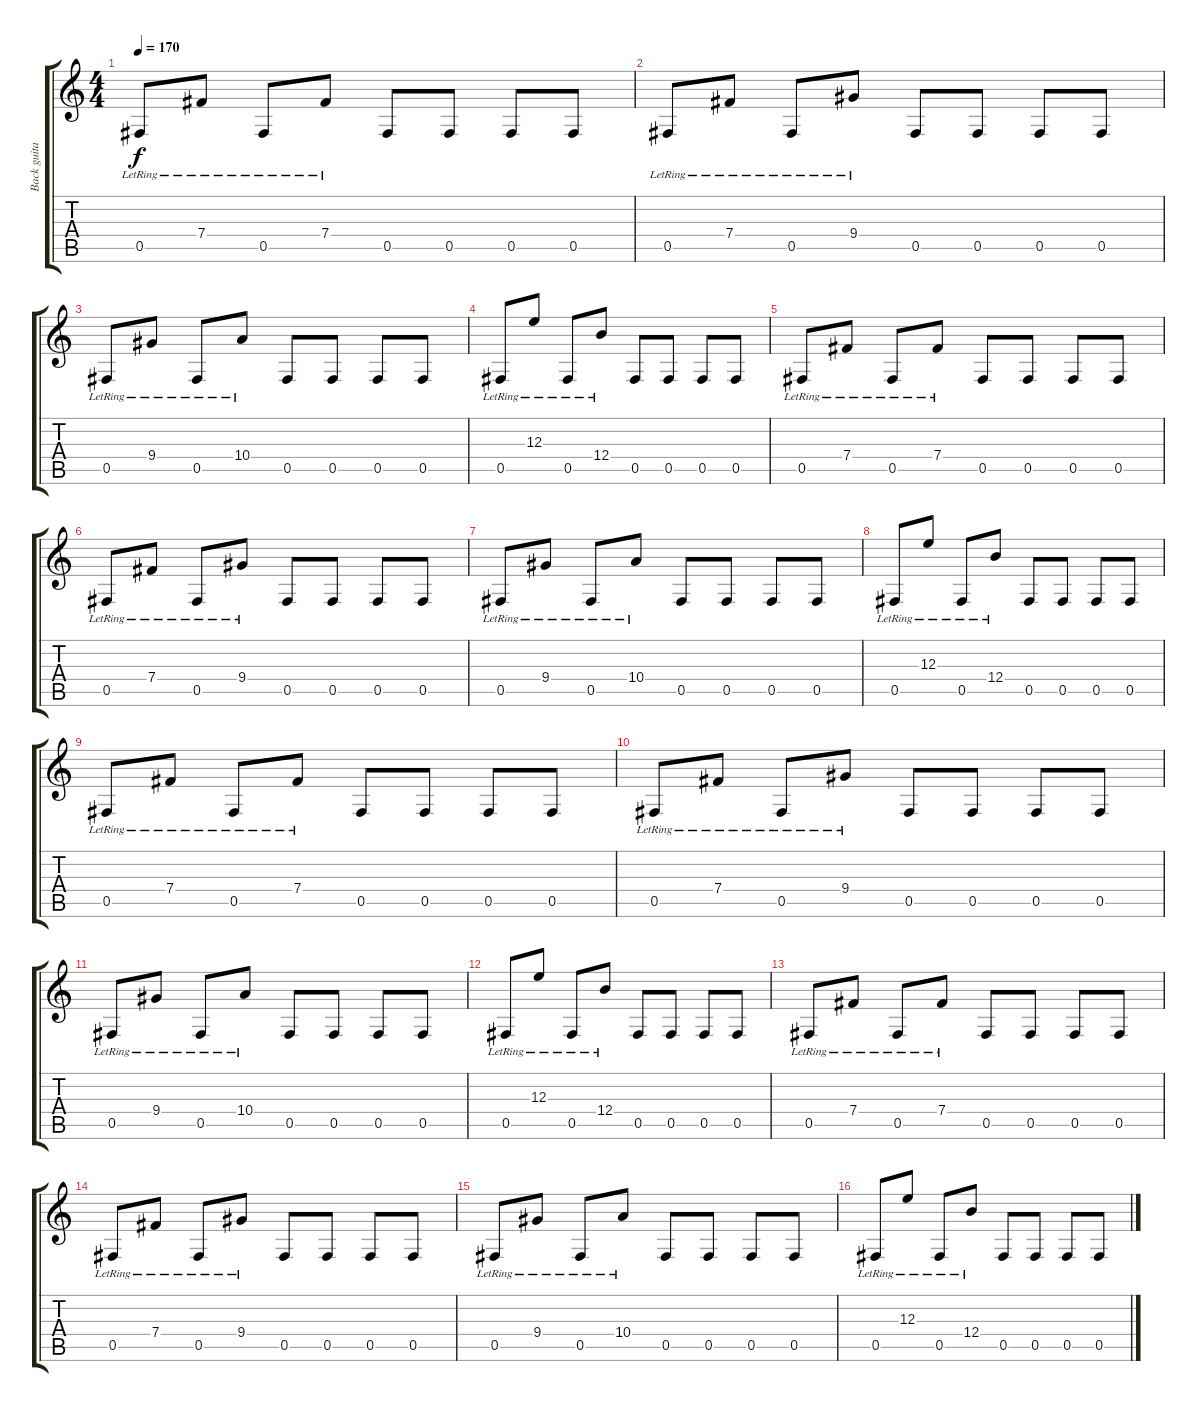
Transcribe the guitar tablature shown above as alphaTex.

\track ("Back guitar" "Back guita") {instrument acousticguitarsteel}
\staff {score tabs}
\tuning (Db4 Ab3 E3 B2 Gb2 B1) {hide}
\ts (4 4)
\tempo 170
\clef g2
\ks c
0.5{lr}.8{dy f} 7.4{lr}.8 0.5{lr}.8 7.4{lr}.8 0.5.8 0.5.8 0.5.8 0.5.8 |
0.5{lr}.8 7.4{lr}.8 0.5{lr}.8 9.4{lr}.8 0.5.8 0.5.8 0.5.8 0.5.8 |
0.5{lr}.8 9.4{lr}.8 0.5{lr}.8 10.4{lr}.8 0.5.8 0.5.8 0.5.8 0.5.8 |
0.5{lr}.8 12.3{lr}.8 0.5{lr}.8 12.4{lr}.8 0.5.8 0.5.8 0.5.8 0.5.8 |
0.5{lr}.8 7.4{lr}.8 0.5{lr}.8 7.4{lr}.8 0.5.8 0.5.8 0.5.8 0.5.8 |
0.5{lr}.8 7.4{lr}.8 0.5{lr}.8 9.4{lr}.8 0.5.8 0.5.8 0.5.8 0.5.8 |
0.5{lr}.8 9.4{lr}.8 0.5{lr}.8 10.4{lr}.8 0.5.8 0.5.8 0.5.8 0.5.8 |
0.5{lr}.8 12.3{lr}.8 0.5{lr}.8 12.4{lr}.8 0.5.8 0.5.8 0.5.8 0.5.8 |
0.5{lr}.8 7.4{lr}.8 0.5{lr}.8 7.4{lr}.8 0.5.8 0.5.8 0.5.8 0.5.8 |
0.5{lr}.8 7.4{lr}.8 0.5{lr}.8 9.4{lr}.8 0.5.8 0.5.8 0.5.8 0.5.8 |
0.5{lr}.8 9.4{lr}.8 0.5{lr}.8 10.4{lr}.8 0.5.8 0.5.8 0.5.8 0.5.8 |
0.5{lr}.8 12.3{lr}.8 0.5{lr}.8 12.4{lr}.8 0.5.8 0.5.8 0.5.8 0.5.8 |
0.5{lr}.8 7.4{lr}.8 0.5{lr}.8 7.4{lr}.8 0.5.8 0.5.8 0.5.8 0.5.8 |
0.5{lr}.8 7.4{lr}.8 0.5{lr}.8 9.4{lr}.8 0.5.8 0.5.8 0.5.8 0.5.8 |
0.5{lr}.8 9.4{lr}.8 0.5{lr}.8 10.4{lr}.8 0.5.8 0.5.8 0.5.8 0.5.8 |
0.5{lr}.8 12.3{lr}.8 0.5{lr}.8 12.4{lr}.8 0.5.8 0.5.8 0.5.8 0.5.8
